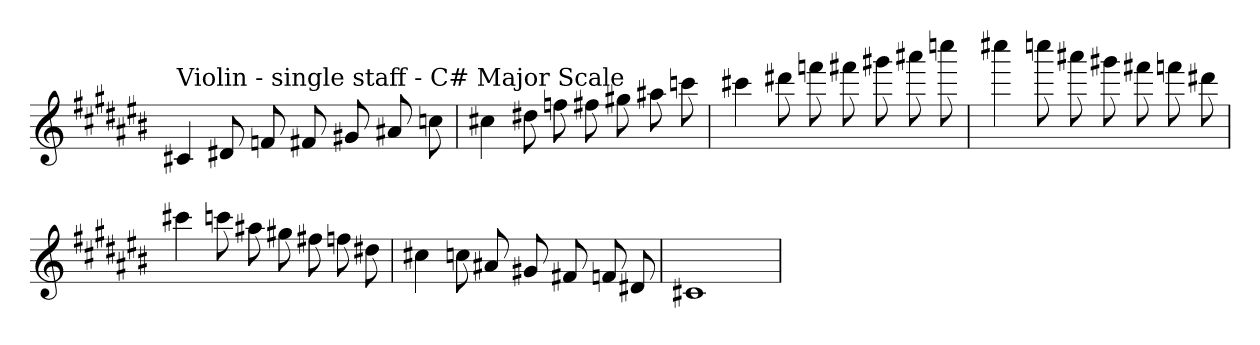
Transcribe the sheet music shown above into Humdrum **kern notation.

**kern
*part1
*staff1
*clefG2
*k[f#c#g#d#a#e#b#]
*C#:
=
!LO:TX:a:t=Violin - single staff - C# Major Scale
4c#X
8d#X
8f
8f#X
8g#X
8a#X
8cc
=
4cc#X
8dd#X
8ff
8ff#X
8gg#X
8aa#X
8ccc
=
4ccc#X
8ddd#X
8fff
8fff#X
8ggg#X
8aaa#X
8cccc
=
4cccc#X
8cccc
8aaa#X
8ggg#X
8fff#X
8fff
8ddd#X
=
4ccc#X
8ccc
8aa#X
8gg#X
8ff#X
8ff
8dd#X
=
4cc#X
8cc
8a#X
8g#X
8f#X
8f
8d#X
=
1c#X
=
*-
